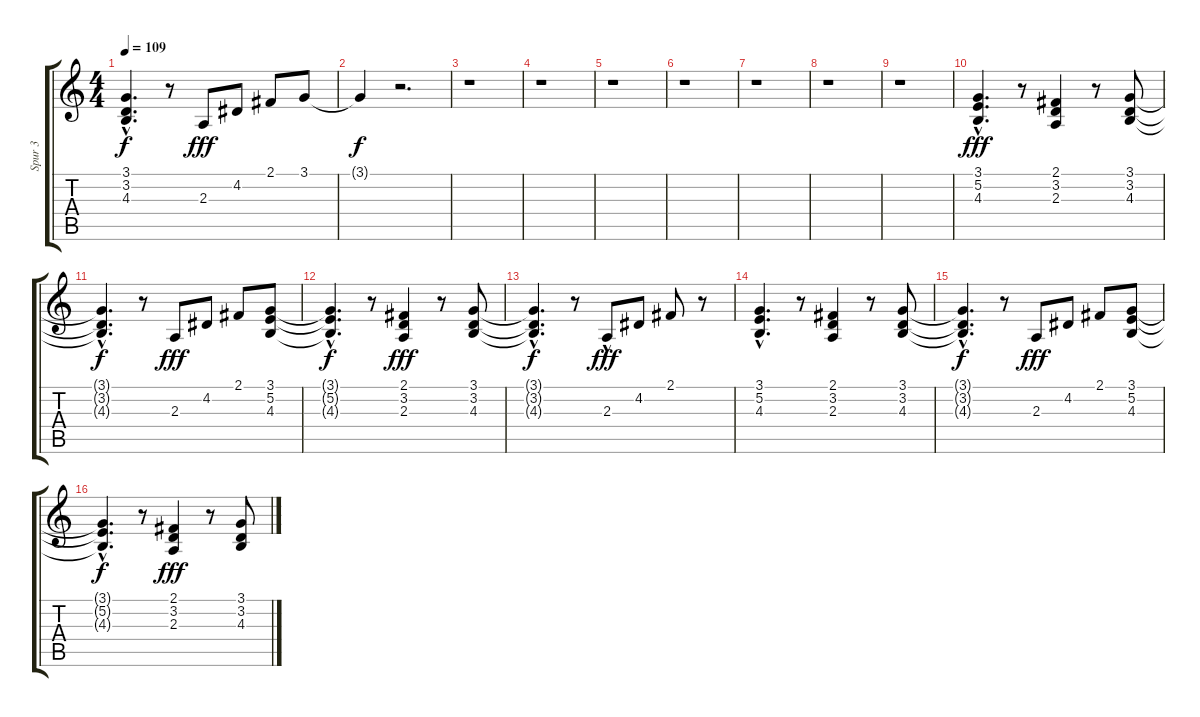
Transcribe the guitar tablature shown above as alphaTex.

\track ("Spur 3" "Spur 3") {instrument acousticgrandpiano}
\staff {score tabs}
\tuning (E4 B3 G3 D3 A2 E2) {hide}
\ts (4 4)
\tempo 109
\clef g2
\ks c
(3.1{t} 3.2{hac t} 4.3{hac t}).4{d dy f} r.8 2.3.8{dy fff} 4.2.8 2.1.8 3.1.8 |
3.1{t}.4{dy f} r.2{d} |
r.1 |
r.1 |
r.1 |
r.1 |
r.1 |
r.1 |
r.1 |
(3.1{hac} 5.2{hac} 4.3{hac}).4{d dy fff} r.8 (2.1 3.2 2.3).4 r.8 (3.1 3.2 4.3).8 |
(3.1{t} 3.2{t} 4.3{hac t}).4{d dy f} r.8 2.3.8{dy fff} 4.2.8 2.1.8 (3.1 5.2 4.3).8 |
(3.1{hac t} 5.2{hac t} 4.3{hac t}).4{d dy f} r.8 (2.1 3.2 2.3).4{dy fff} r.8 (3.1 3.2 4.3).8 |
(3.1{hac t} 3.2{hac t} 4.3{hac t}).4{d dy f} r.8 2.3{hac}.8{dy fff} 4.2.8 2.1.8 r.8 |
(3.1{hac} 5.2{hac} 4.3{hac}).4{d} r.8 (2.1 3.2 2.3).4 r.8 (3.1 3.2 4.3).8 |
(3.1{t} 3.2{t} 4.3{hac t}).4{d dy f} r.8 2.3.8{dy fff} 4.2.8 2.1.8 (3.1 5.2 4.3).8 |
(3.1{t} 5.2{hac t} 4.3{hac t}).4{d dy f} r.8 (2.1 3.2 2.3).4{dy fff} r.8 (3.1 3.2 4.3).8
